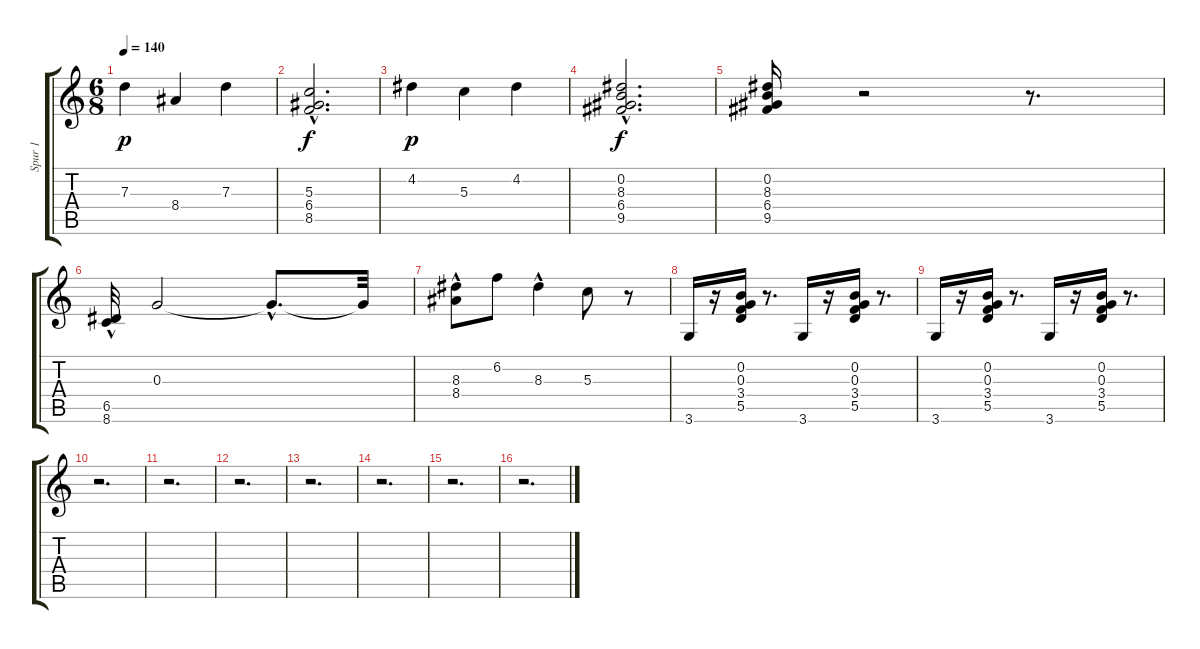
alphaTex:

\track ("Spur 1" "Spur 1") {instrument electricguitarclean}
\staff {score tabs}
\tuning (E4 B3 G3 D3 A2 E2) {hide}
\ts (6 8)
\tempo 140
\clef g2
\ks c
7.3.4{dy p} 8.4.4 7.3.4 |
(5.3{hac} 6.4{hac} 8.5{hac}).2{d dy f} |
4.2.4{dy p} 5.3.4 4.2.4 |
(0.2{hac} 8.3{hac} 6.4{hac} 9.5{hac}).2{d dy f} |
(0.2 8.3 6.4 9.5).16 r.2 r.8{d} |
(6.5{hac} 8.6{hac}).32 0.3.2 0.3{hac t}.8{d} 0.3{t}.32 |
(8.3 8.4{hac}).8 6.2.8 8.3{hac}.4 5.3.8 r.8 |
3.6.16 r.16 (0.2 0.3 3.4 5.5).16 r.8{d} 3.6.16 r.16 (0.2 0.3 3.4 5.5).16 r.8{d} |
3.6.16 r.16 (0.2 0.3 3.4 5.5).16 r.8{d} 3.6.16 r.16 (0.2 0.3 3.4 5.5).16 r.8{d} |
r.2{d} |
r.2{d} |
r.2{d} |
r.2{d} |
r.2{d} |
r.2{d} |
r.2{d}
